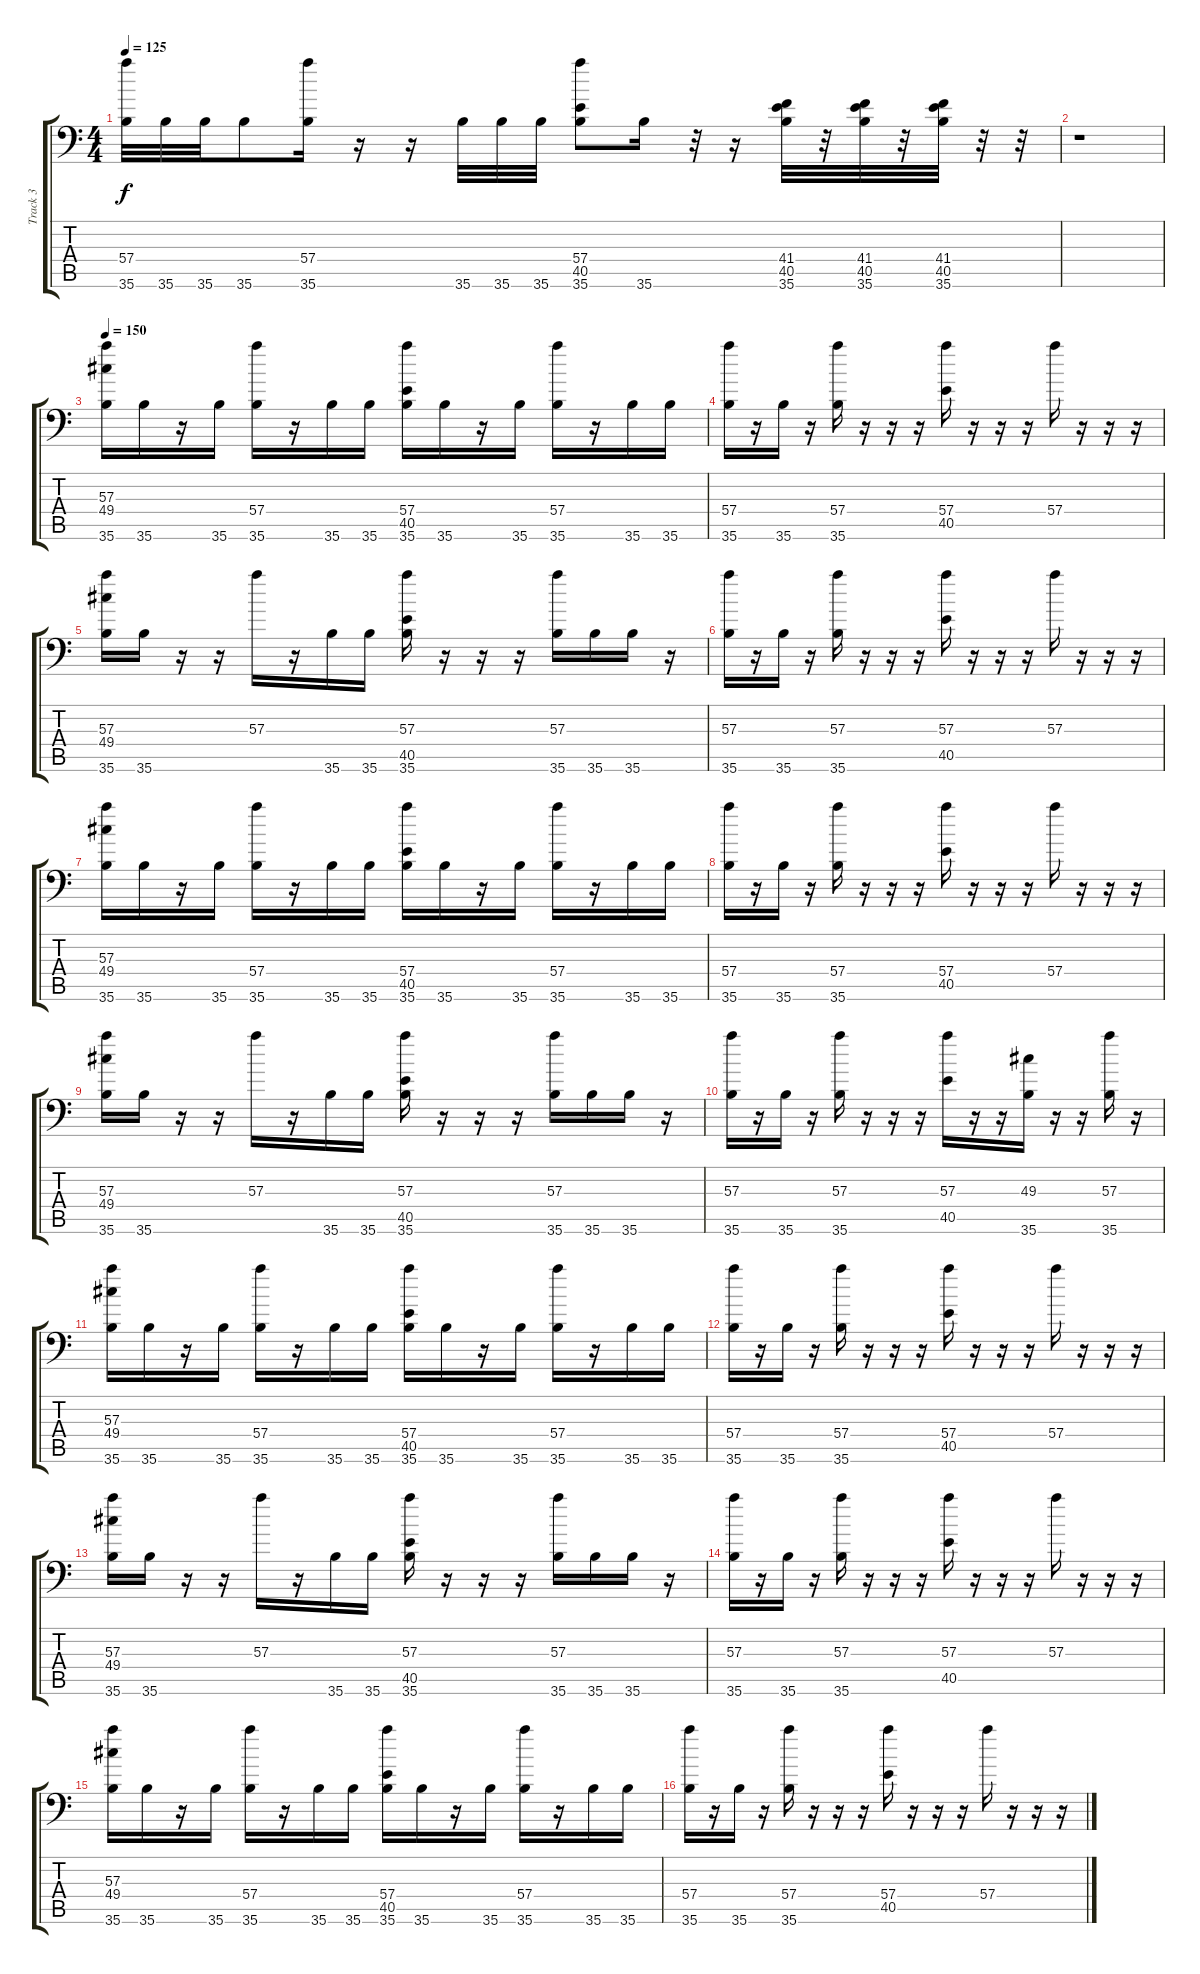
\track ("Track 3" "Track 3") {instrument acousticgrandpiano}
\staff {score tabs}
\tuning (C-1 C-1 C-1 C-1 C-1 C-1) {hide}
\ts (4 4)
\tempo 125
\clef f4
\ks c
(57.4 35.6).32{dy f} 35.6.32 35.6.32 35.6.8 (57.4 35.6).16 r.16 r.16 35.6.32 35.6.32 35.6.32 (57.4 40.5 35.6).8 35.6.16 r.32 r.16 (41.4 40.5 35.6).32 r.32 (41.4 40.5 35.6).32 r.32 (41.4 40.5 35.6).32 r.32 r.32 |
r.1 |
\tempo 150
(57.3 49.4 35.6).16 35.6.16 r.16 35.6.16 (57.4 35.6).16 r.16 35.6.16 35.6.16 (57.4 40.5 35.6).16 35.6.16 r.16 35.6.16 (57.4 35.6).16 r.16 35.6.16 35.6.16 |
(57.4 35.6).16 r.16 35.6.16 r.16 (57.4 35.6).16 r.16 r.16 r.16 (57.4 40.5).16 r.16 r.16 r.16 57.4.16 r.16 r.16 r.16 |
(57.3 49.4 35.6).16 35.6.16 r.16 r.16 57.3.16 r.16 35.6.16 35.6.16 (57.3 40.5 35.6).16 r.16 r.16 r.16 (57.3 35.6).16 35.6.16 35.6.16 r.16 |
(57.3 35.6).16 r.16 35.6.16 r.16 (57.3 35.6).16 r.16 r.16 r.16 (57.3 40.5).16 r.16 r.16 r.16 57.3.16 r.16 r.16 r.16 |
(57.3 49.4 35.6).16 35.6.16 r.16 35.6.16 (57.4 35.6).16 r.16 35.6.16 35.6.16 (57.4 40.5 35.6).16 35.6.16 r.16 35.6.16 (57.4 35.6).16 r.16 35.6.16 35.6.16 |
(57.4 35.6).16 r.16 35.6.16 r.16 (57.4 35.6).16 r.16 r.16 r.16 (57.4 40.5).16 r.16 r.16 r.16 57.4.16 r.16 r.16 r.16 |
(57.3 49.4 35.6).16 35.6.16 r.16 r.16 57.3.16 r.16 35.6.16 35.6.16 (57.3 40.5 35.6).16 r.16 r.16 r.16 (57.3 35.6).16 35.6.16 35.6.16 r.16 |
(57.3 35.6).16 r.16 35.6.16 r.16 (57.3 35.6).16 r.16 r.16 r.16 (57.3 40.5).16 r.16 r.16 (49.3 35.6).16 r.16 r.16 (57.3 35.6).16 r.16 |
(57.3 49.4 35.6).16 35.6.16 r.16 35.6.16 (57.4 35.6).16 r.16 35.6.16 35.6.16 (57.4 40.5 35.6).16 35.6.16 r.16 35.6.16 (57.4 35.6).16 r.16 35.6.16 35.6.16 |
(57.4 35.6).16 r.16 35.6.16 r.16 (57.4 35.6).16 r.16 r.16 r.16 (57.4 40.5).16 r.16 r.16 r.16 57.4.16 r.16 r.16 r.16 |
(57.3 49.4 35.6).16 35.6.16 r.16 r.16 57.3.16 r.16 35.6.16 35.6.16 (57.3 40.5 35.6).16 r.16 r.16 r.16 (57.3 35.6).16 35.6.16 35.6.16 r.16 |
(57.3 35.6).16 r.16 35.6.16 r.16 (57.3 35.6).16 r.16 r.16 r.16 (57.3 40.5).16 r.16 r.16 r.16 57.3.16 r.16 r.16 r.16 |
(57.3 49.4 35.6).16 35.6.16 r.16 35.6.16 (57.4 35.6).16 r.16 35.6.16 35.6.16 (57.4 40.5 35.6).16 35.6.16 r.16 35.6.16 (57.4 35.6).16 r.16 35.6.16 35.6.16 |
(57.4 35.6).16 r.16 35.6.16 r.16 (57.4 35.6).16 r.16 r.16 r.16 (57.4 40.5).16 r.16 r.16 r.16 57.4.16 r.16 r.16 r.16
